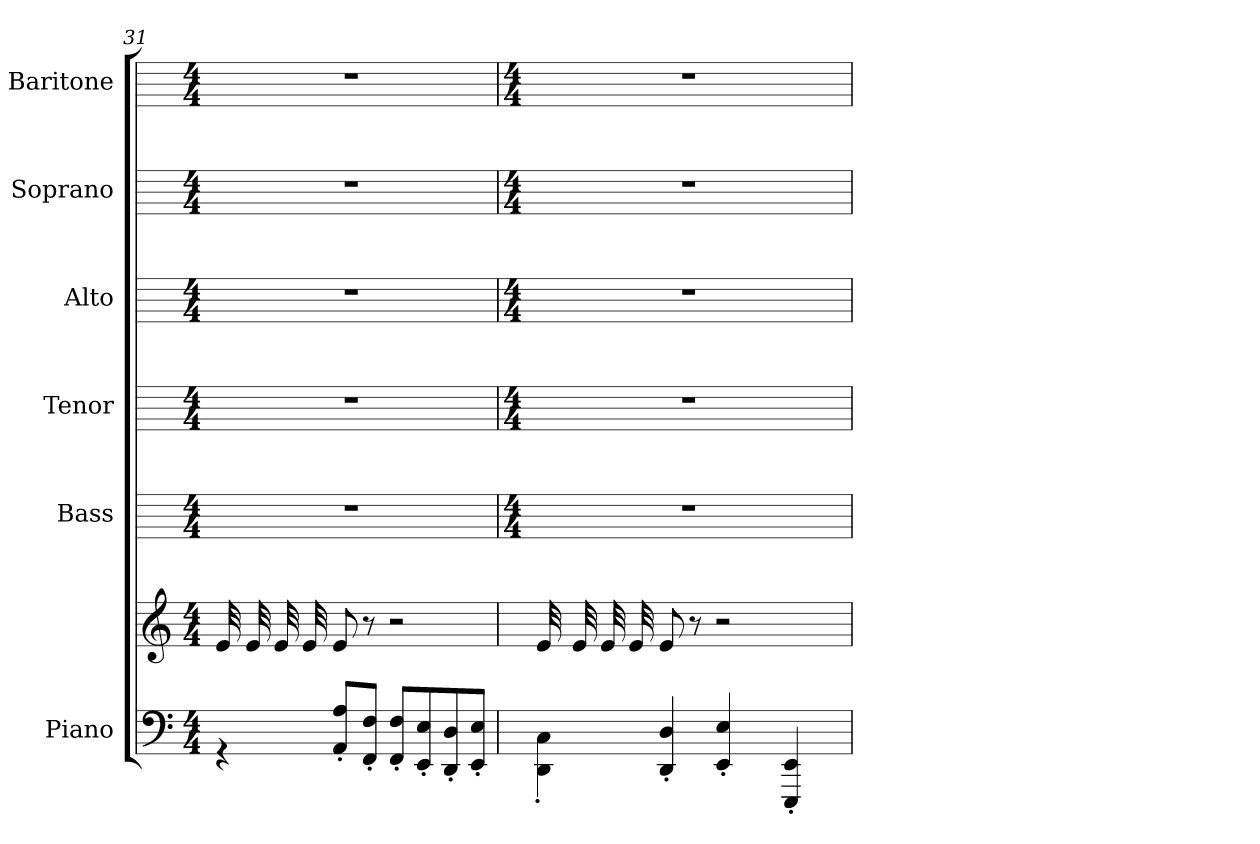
**kern	**kern	**kern	**kern	**kern	**kern	**kern
*part6	*part6	*part5	*part4	*part3	*part2	*part1
*staff7	*staff6	*staff5	*staff4	*staff3	*staff2	*staff1
*I"Piano	*	*I"Bass	*I"Tenor	*I"Alto	*I"Soprano	*I"Baritone
*	*	*I'B	*I'T	*I'A	*I'S	*
*clefF4	*clefG2	*	*	*	*	*
*k[]	*k[]	*	*	*	*	*
*C:	*C:	*	*	*	*	*
*M4/4	*M4/4	*M4/4	*M4/4	*M4/4	*M4/4	*M4/4
=31	=31	=31	=31	=31	=31	=31
*^	*	*	*	*	*	*
32ryy	4r	32eLLL	1r	1r	1r	1r	1r
32E	.	32ryy	.	.	.	.	.
32ryy	.	32e	.	.	.	.	.
32E	.	32ryy	.	.	.	.	.
32ryy	.	32e	.	.	.	.	.
32E	.	32ryy	.	.	.	.	.
32ryy	.	32e	.	.	.	.	.
32EJJJ	.	32ryy	.	.	.	.	.
2.ryy	8AA' 8A'L	8e	.	.	.	.	.
.	8FF' 8F'J	8r	.	.	.	.	.
.	8FF' 8F'L	2r	.	.	.	.	.
.	8EE' 8E'	.	.	.	.	.	.
.	8DD' 8D'	.	.	.	.	.	.
.	8EE' 8E'J	.	.	.	.	.	.
!!LO:LB:g=z
=32	=32	=32	=32	=32	=32	=32	=32
*	*	*	*M4/4	*M4/4	*M4/4	*M4/4	*M4/4
*	*	*^	*	*	*	*	*
32ryy	4DD\' 4C\'	32eLLL	2ryy	1r	1r	1r	1r	1r
32E	.	32ryy	.	.	.	.	.	.
32ryy	.	32e	.	.	.	.	.	.
32E	.	32ryy	.	.	.	.	.	.
32ryy	.	32e	.	.	.	.	.	.
32E	.	32ryy	.	.	.	.	.	.
32ryy	.	32e	.	.	.	.	.	.
32EJJJ	.	32ryy	.	.	.	.	.	.
2.ryy	4DD' 4D'	8e	.	.	.	.	.	.
.	.	8r	.	.	.	.	.	.
.	4EE' 4E'	2r	32ryy	.	.	.	.	.
.	.	.	8ryy	.	.	.	.	.
.	.	.	32ryy	.	.	.	.	.
.	.	.	8ryy	.	.	.	.	.
.	4EEE' 4EE'	.	.	.	.	.	.	.
.	.	.	32ryy	.	.	.	.	.
.	.	.	8ryy	.	.	.	.	.
.	.	.	32ryy	.	.	.	.	.
*v	*v	*	*	*	*	*	*	*
*	*v	*v	*	*	*	*	*
=	=	=	=	=	=	=
*-	*-	*-	*-	*-	*-	*-
